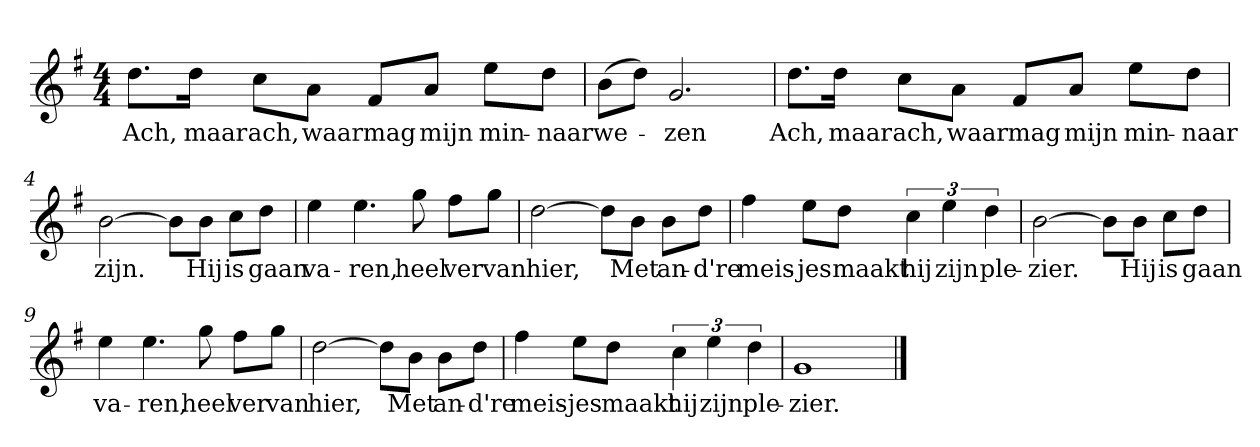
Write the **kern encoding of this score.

**kern	**text
*part1	*part1
*staff1	*staff1
*clefG2	*
*k[f#]	*
*G:	*
*M4/4	*
*MM120	*
=1	=1
8.dd\L	Ach,
16dd\Jk	maar
8cc\L	ach,
8a\J	waar
8f#/L	mag
8a/J	mijn
8ee\L	min-
8dd\J	-naar
=2	=2
(8b\L	we-
8dd\J)	.
2.g	-zen
=3	=3
8.dd\L	Ach,
16dd\Jk	maar
8cc\L	ach,
8a\J	waar
8f#/L	mag
8a/J	mijn
8ee\L	min-
8dd\J	-naar
=4	=4
[2b	zijn.
8b\L]	.
8b\J	Hij
8cc\L	is
8dd\J	gaan
=5	=5
4ee	va-
4.ee	-ren,
8gg	heel
8ff#\L	ver
8gg\J	van
=6	=6
[2dd	hier,
8dd\L]	.
8b\J	Met
8b\L	an-
8dd\J	-d're
=7	=7
4ff#	meis-
8ee\L	-jes
8dd\J	maakt
6cc	hij
6ee	zijn
6dd	ple-
=8	=8
[2b	-zier.
8b\L]	.
8b\J	Hij
8cc\L	is
8dd\J	gaan
=9	=9
4ee	va-
4.ee	-ren,
8gg	heel
8ff#\L	ver
8gg\J	van
=10	=10
[2dd	hier,
8dd\L]	.
8b\J	Met
8b\L	an-
8dd\J	-d're
=11	=11
4ff#	meis-
8ee\L	-jes
8dd\J	maakt
6cc	hij
6ee	zijn
6dd	ple-
=12	=12
1g	-zier.
==	==
*-	*-
